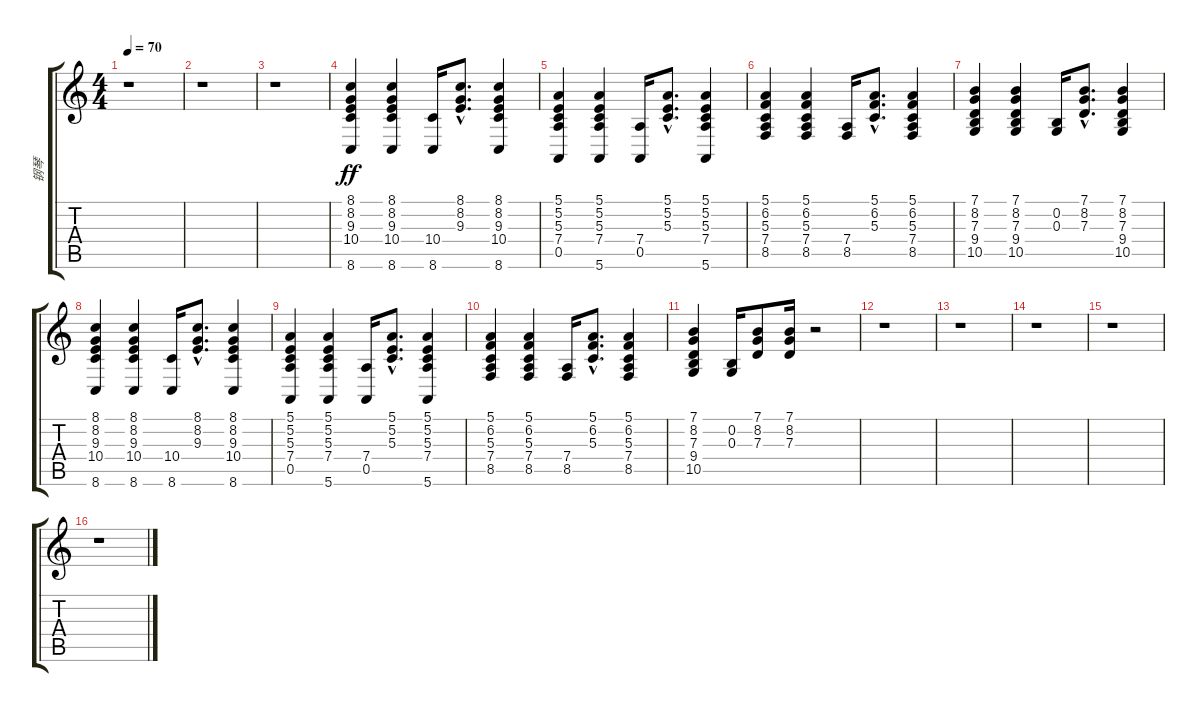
\track ("钢琴" "钢琴") {instrument acousticgrandpiano}
\staff {score tabs}
\tuning (E4 B3 G3 D3 A2 E2) {hide}
\ts (4 4)
\tempo 70
\clef g2
\ks c
r.1{dy ff} |
r.1 |
r.1 |
(8.1 8.2 9.3 10.4 8.6).4 (8.1 8.2 9.3 10.4 8.6).4 (10.4 8.6).16 (8.1{hac} 8.2{hac} 9.3{hac}).8{d} (8.1 8.2 9.3 10.4 8.6).4 |
(5.1 5.2 5.3 7.4 0.5).4 (5.1 5.2 5.3 7.4 5.6).4 (7.4 0.5).16 (5.1{hac} 5.2{hac} 5.3{hac}).8{d} (5.1 5.2 5.3 7.4 5.6).4 |
(5.1 6.2 5.3 7.4 8.5).4 (5.1 6.2 5.3 7.4 8.5).4 (7.4 8.5).16 (5.1{hac} 6.2{hac} 5.3{hac}).8{d} (5.1 6.2 5.3 7.4 8.5).4 |
(7.1 8.2 7.3 9.4 10.5).4 (7.1 8.2 7.3 9.4 10.5).4 (0.2 0.3).16 (7.1{hac} 8.2{hac} 7.3{hac}).8{d} (7.1 8.2 7.3 9.4 10.5).4 |
(8.1 8.2 9.3 10.4 8.6).4 (8.1 8.2 9.3 10.4 8.6).4 (10.4 8.6).16 (8.1{hac} 8.2{hac} 9.3{hac}).8{d} (8.1 8.2 9.3 10.4 8.6).4 |
(5.1 5.2 5.3 7.4 0.5).4 (5.1 5.2 5.3 7.4 5.6).4 (7.4 0.5).16 (5.1{hac} 5.2{hac} 5.3{hac}).8{d} (5.1 5.2 5.3 7.4 5.6).4 |
(5.1 6.2 5.3 7.4 8.5).4 (5.1 6.2 5.3 7.4 8.5).4 (7.4 8.5).16 (5.1{hac} 6.2{hac} 5.3{hac}).8{d} (5.1 6.2 5.3 7.4 8.5).4 |
(7.1 8.2 7.3 9.4 10.5).4 (0.2 0.3).16 (7.1 8.2 7.3).8 (7.1 8.2 7.3).16 r.2 |
r.1 |
r.1 |
r.1 |
r.1 |
r.1
